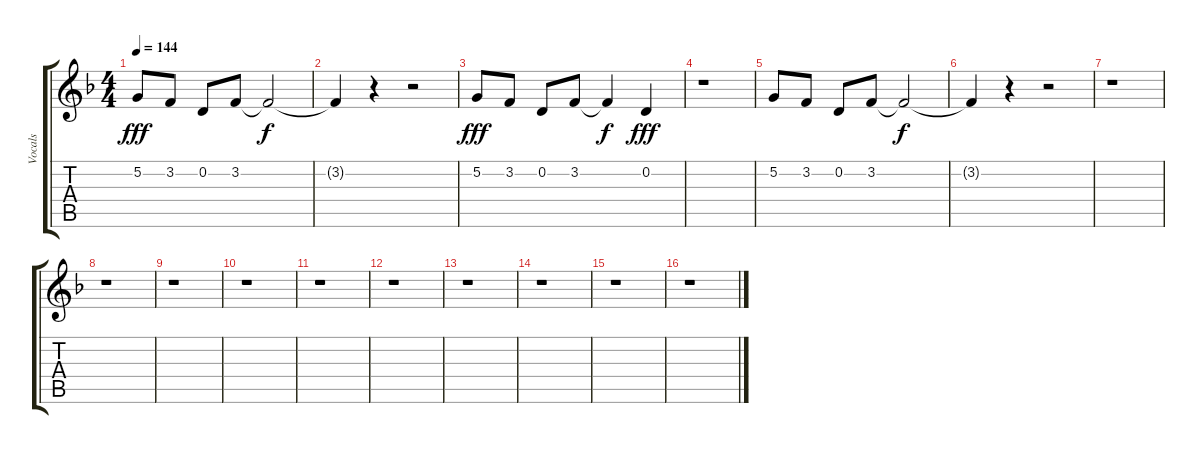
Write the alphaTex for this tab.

\track ("Vocals" "Vocals") {instrument lead6voice}
\staff {score tabs}
\tuning (G4 D4 Bb3 F3 C3 F2) {hide}
\ts (4 4)
\tempo 144
\clef g2
\ks f
5.2.8{dy fff} 3.2.8 0.2.8 3.2.8 3.2{t}.2{dy f} |
3.2{t}.4 r.4 r.2 |
5.2.8{dy fff} 3.2.8 0.2.8 3.2.8 3.2{t}.4{dy f} 0.2.4{dy fff} |
r.1 |
5.2.8 3.2.8 0.2.8 3.2.8 3.2{t}.2{dy f} |
3.2{t}.4 r.4 r.2 |
r.1 |
r.1 |
r.1 |
r.1 |
r.1 |
r.1 |
r.1 |
r.1 |
r.1 |
r.1
